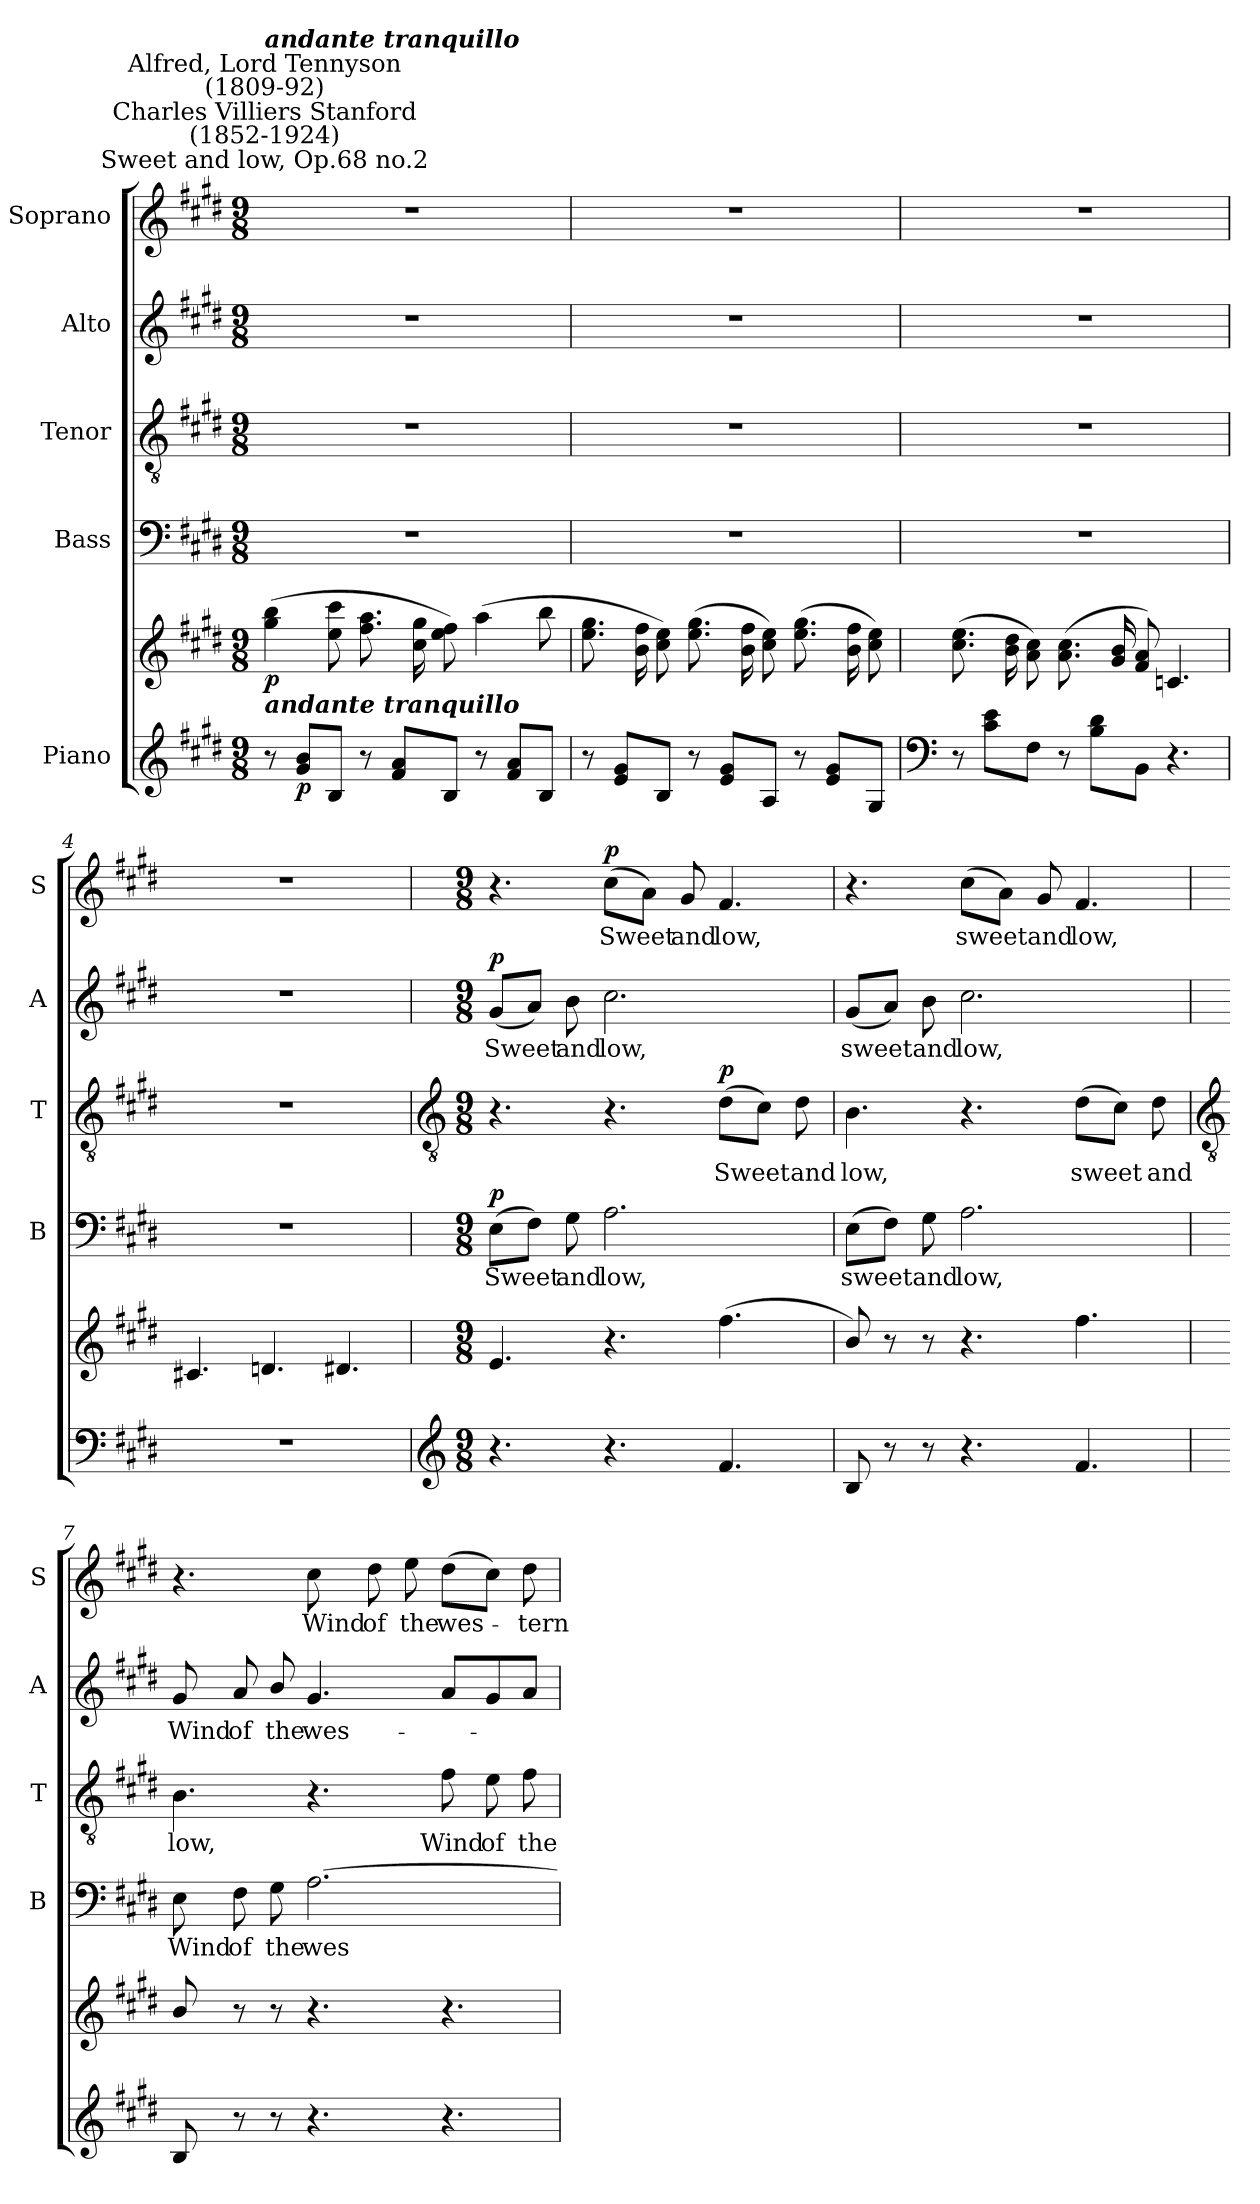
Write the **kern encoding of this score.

**kern	**kern	**dynam	**kern	**text	**dynam	**kern	**text	**dynam	**kern	**text	**dynam	**kern	**text	**dynam
*part5	*part5	*part5	*part4	*part4	*part4	*part3	*part3	*part3	*part2	*part2	*part2	*part1	*part1	*part1
*staff6	*staff5	*staff5/6	*staff4	*staff4	*staff4	*staff3	*staff3	*staff3	*staff2	*staff2	*staff2	*staff1	*staff1	*staff1
*I"Piano	*	*	*I"Bass	*	*	*I"Tenor	*	*	*I"Alto	*	*	*I"Soprano	*	*
*	*	*	*I'B	*	*	*I'T	*	*	*I'A	*	*	*I'S	*	*
*clefG2	*clefG2	*	*clefF4	*	*	*clefGv2	*	*	*clefG2	*	*	*clefG2	*	*
*k[f#c#g#d#]	*k[f#c#g#d#]	*	*k[f#c#g#d#]	*	*	*k[f#c#g#d#]	*	*	*k[f#c#g#d#]	*	*	*k[f#c#g#d#]	*	*
*E:	*E:	*	*E:	*	*	*E:	*	*	*E:	*	*	*E:	*	*
*M9/8	*M9/8	*	*M9/8	*	*	*M9/8	*	*	*M9/8	*	*	*M9/8	*	*
=1	=1	=1	=1	=1	=1	=1	=1	=1	=1	=1	=1	=1	=1	=1
!	!	!	!	!	!	!	!	!	!	!	!	!LO:TX:a:cj:t=Sweet and low, Op.68 no.2	!	!
!	!	!	!	!	!	!	!	!	!	!	!	!LO:TX:a:cj:t=Charles Villiers Stanford\n(1852-1924)	!	!
!	!	!	!	!	!	!	!	!	!	!	!	!LO:TX:a:cj:t=Alfred, Lord Tennyson\n(1809-92)	!	!
!	!	!	!	!	!	!	!	!	!	!	!	!LO:TX:a:Bi:t=andante tranquillo	!	!
!	!LO:TX:b:Bi:t=andante tranquillo	!	!	!	!	!	!	!	!	!	!	!	!	!
!	!	!LO:DY:b	!LO:N:vis=1	!	!	!LO:N:vis=1	!	!	!LO:N:vis=1	!	!	!LO:N:vis=1	!	!
8r	(>4gg# 4bb	p	8%9r	.	.	8%9r	.	.	8%9r	.	.	8%9r	.	.
!	!	!LO:DY:b=2	!	!	!	!	!	!	!	!	!	!	!	!
8g# 8bL	.	p	.	.	.	.	.	.	.	.	.	.	.	.
8BJ	8ee 8ccc#	.	.	.	.	.	.	.	.	.	.	.	.	.
8r	8.ff# 8.aaL	.	.	.	.	.	.	.	.	.	.	.	.	.
8f# 8aL	.	.	.	.	.	.	.	.	.	.	.	.	.	.
.	16cc# 16gg#L	.	.	.	.	.	.	.	.	.	.	.	.	.
8BJ	8ee 8ff#J)	.	.	.	.	.	.	.	.	.	.	.	.	.
8r	(>4aa	.	.	.	.	.	.	.	.	.	.	.	.	.
8f# 8aL	.	.	.	.	.	.	.	.	.	.	.	.	.	.
8BJ	8bb	.	.	.	.	.	.	.	.	.	.	.	.	.
=2	=2	=2	=2	=2	=2	=2	=2	=2	=2	=2	=2	=2	=2	=2
!	!	!	!LO:N:vis=1	!	!	!LO:N:vis=1	!	!	!LO:N:vis=1	!	!	!LO:N:vis=1	!	!
8r	8.ee 8.gg#L	.	8%9r	.	.	8%9r	.	.	8%9r	.	.	8%9r	.	.
8e 8g#L	.	.	.	.	.	.	.	.	.	.	.	.	.	.
.	16b 16ff#L	.	.	.	.	.	.	.	.	.	.	.	.	.
8BJ	8cc# 8eeJ)	.	.	.	.	.	.	.	.	.	.	.	.	.
8r	(>8.ee 8.gg#L	.	.	.	.	.	.	.	.	.	.	.	.	.
8e 8g#L	.	.	.	.	.	.	.	.	.	.	.	.	.	.
.	16b 16ff#L	.	.	.	.	.	.	.	.	.	.	.	.	.
8AJ	8cc# 8eeJ)	.	.	.	.	.	.	.	.	.	.	.	.	.
8r	(>8.ee 8.gg#L	.	.	.	.	.	.	.	.	.	.	.	.	.
8e 8g#L	.	.	.	.	.	.	.	.	.	.	.	.	.	.
.	16b 16ff#L	.	.	.	.	.	.	.	.	.	.	.	.	.
8G#J	8cc# 8eeJ)	.	.	.	.	.	.	.	.	.	.	.	.	.
=3	=3	=3	=3	=3	=3	=3	=3	=3	=3	=3	=3	=3	=3	=3
*clefF4	*	*	*	*	*	*	*	*	*	*	*	*	*	*
!	!	!	!LO:N:vis=1	!	!	!LO:N:vis=1	!	!	!LO:N:vis=1	!	!	!LO:N:vis=1	!	!
8r	(>8.cc# 8.eeL	.	8%9r	.	.	8%9r	.	.	8%9r	.	.	8%9r	.	.
8c# 8eL	.	.	.	.	.	.	.	.	.	.	.	.	.	.
.	16b 16dd#L	.	.	.	.	.	.	.	.	.	.	.	.	.
8F#J	8a 8cc#J)	.	.	.	.	.	.	.	.	.	.	.	.	.
8r	(<8.a 8.cc#L	.	.	.	.	.	.	.	.	.	.	.	.	.
8B 8d#L	.	.	.	.	.	.	.	.	.	.	.	.	.	.
.	16g# 16bL	.	.	.	.	.	.	.	.	.	.	.	.	.
8BBJ	8f# 8aJ)	.	.	.	.	.	.	.	.	.	.	.	.	.
4.r	4.cn	.	.	.	.	.	.	.	.	.	.	.	.	.
=4	=4	=4	=4	=4	=4	=4	=4	=4	=4	=4	=4	=4	=4	=4
!LO:N:vis=1	!	!	!LO:N:vis=1	!	!	!LO:N:vis=1	!	!	!LO:N:vis=1	!	!	!LO:N:vis=1	!	!
8%9r	4.c#X	.	8%9r	.	.	8%9r	.	.	8%9r	.	.	8%9r	.	.
.	4.dn	.	.	.	.	.	.	.	.	.	.	.	.	.
.	4.d#X	.	.	.	.	.	.	.	.	.	.	.	.	.
!!LO:LB:g=z
=5	=5	=5	=5	=5	=5	=5	=5	=5	=5	=5	=5	=5	=5	=5
*clefG2	*	*	*	*	*	*clefGv2	*	*	*	*	*	*	*	*
*M9/8	*M9/8	*	*M9/8	*	*	*M9/8	*	*	*M9/8	*	*	*M9/8	*	*
!	!	!	!	!LO:LY:b	!LO:DY:b	!	!	!	!	!LO:LY:b	!LO:DY:b	!	!	!
4.r	4.e	.	(>8EL	Sweet	p	4.r	.	.	(<8g#L	Sweet	p	4.r	.	.
.	.	.	8F#J)	.	.	.	.	.	8aJ)	.	.	.	.	.
!	!	!	!	!LO:LY:b	!	!	!	!	!	!LO:LY:b	!	!	!	!
.	.	.	8G#	and	.	.	.	.	8b	and	.	.	.	.
!	!	!	!	!LO:LY:b	!	!	!	!	!	!LO:LY:b	!	!	!LO:LY:b	!LO:DY:b
4.r	4.r	.	2.A	low,	.	4.r	.	.	2.cc#	low,	.	(>8cc#L	Sweet	p
.	.	.	.	.	.	.	.	.	.	.	.	8aJ)	.	.
!	!	!	!	!	!	!	!	!	!	!	!	!	!LO:LY:b	!
.	.	.	.	.	.	.	.	.	.	.	.	8g#	and	.
!	!	!	!	!	!	!	!LO:LY:b	!LO:DY:b	!	!	!	!	!LO:LY:b	!
4.f#	(<4.ff#	.	.	.	.	(>8d#L	Sweet	p	.	.	.	4.f#	low,	.
.	.	.	.	.	.	8c#J)	.	.	.	.	.	.	.	.
!	!	!	!	!	!	!	!LO:LY:b	!	!	!	!	!	!	!
.	.	.	.	.	.	8d#	and	.	.	.	.	.	.	.
=6	=6	=6	=6	=6	=6	=6	=6	=6	=6	=6	=6	=6	=6	=6
!	!	!	!	!LO:LY:b	!	!	!LO:LY:b	!	!	!LO:LY:b	!	!	!	!
8B	8b/)	.	(>8EL	sweet	.	4.B	low,	.	(<8g#L	sweet	.	4.r	.	.
8r	8r	.	8F#J)	.	.	.	.	.	8aJ)	.	.	.	.	.
!	!	!	!	!LO:LY:b	!	!	!	!	!	!LO:LY:b	!	!	!	!
8r	8r	.	8G#	and	.	.	.	.	8b	and	.	.	.	.
!	!	!	!	!LO:LY:b	!	!	!	!	!	!LO:LY:b	!	!	!LO:LY:b	!
4.r	4.r	.	2.A	low,	.	4.r	.	.	2.cc#	low,	.	(>8cc#L	sweet	.
.	.	.	.	.	.	.	.	.	.	.	.	8aJ)	.	.
!	!	!	!	!	!	!	!	!	!	!	!	!	!LO:LY:b	!
.	.	.	.	.	.	.	.	.	.	.	.	8g#	and	.
!	!	!	!	!	!	!	!LO:LY:b	!	!	!	!	!	!LO:LY:b	!
4.f#	4.ff#	.	.	.	.	(>8d#L	sweet	.	.	.	.	4.f#	low,	.
.	.	.	.	.	.	8c#J)	.	.	.	.	.	.	.	.
!	!	!	!	!	!	!	!LO:LY:b	!	!	!	!	!	!	!
.	.	.	.	.	.	8d#	and	.	.	.	.	.	.	.
!!LO:LB:g=z
=7	=7	=7	=7	=7	=7	=7	=7	=7	=7	=7	=7	=7	=7	=7
*	*	*	*	*	*	*clefGv2	*	*	*	*	*	*	*	*
!	!	!	!	!LO:LY:b	!	!	!LO:LY:b	!	!	!LO:LY:b	!	!	!	!
8B	8b/	.	8E	Wind	.	4.B	low,	.	8g#	Wind	.	4.r	.	.
!	!	!	!	!LO:LY:b	!	!	!	!	!	!LO:LY:b	!	!	!	!
8r	8r	.	8F#	of	.	.	.	.	8a	of	.	.	.	.
!	!	!	!	!LO:LY:b	!	!	!	!	!	!LO:LY:b	!	!	!	!
8r	8r	.	8G#	the	.	.	.	.	8b/	the	.	.	.	.
!	!	!	!	!LO:LY:b	!	!	!	!	!	!LO:LY:b	!	!	!LO:LY:b	!
4.r	4.r	.	[2.A	wes-	.	4.r	.	.	4.g#	wes-	.	8cc#	Wind	.
!	!	!	!	!	!	!	!	!	!	!	!	!	!LO:LY:b	!
.	.	.	.	.	.	.	.	.	.	.	.	8dd#	of	.
!	!	!	!	!	!	!	!	!	!	!	!	!	!LO:LY:b	!
.	.	.	.	.	.	.	.	.	.	.	.	8ee	the	.
!	!	!	!	!	!	!	!LO:LY:b	!	!	!	!	!	!LO:LY:b	!
4.r	4.r	.	.	.	.	8f#	Wind	.	8aL	.	.	(>8dd#L	wes-	.
!	!	!	!	!	!	!	!LO:LY:b	!	!	!	!	!	!	!
.	.	.	.	.	.	8e	of	.	8g#	.	.	8cc#J)	.	.
!	!	!	!	!	!	!	!LO:LY:b	!	!	!	!	!	!LO:LY:b	!
.	.	.	.	.	.	8f#	the	.	8aJ	.	.	8dd#	tern	.
=	=	=	=	=	=	=	=	=	=	=	=	=	=	=
*-	*-	*-	*-	*-	*-	*-	*-	*-	*-	*-	*-	*-	*-	*-
